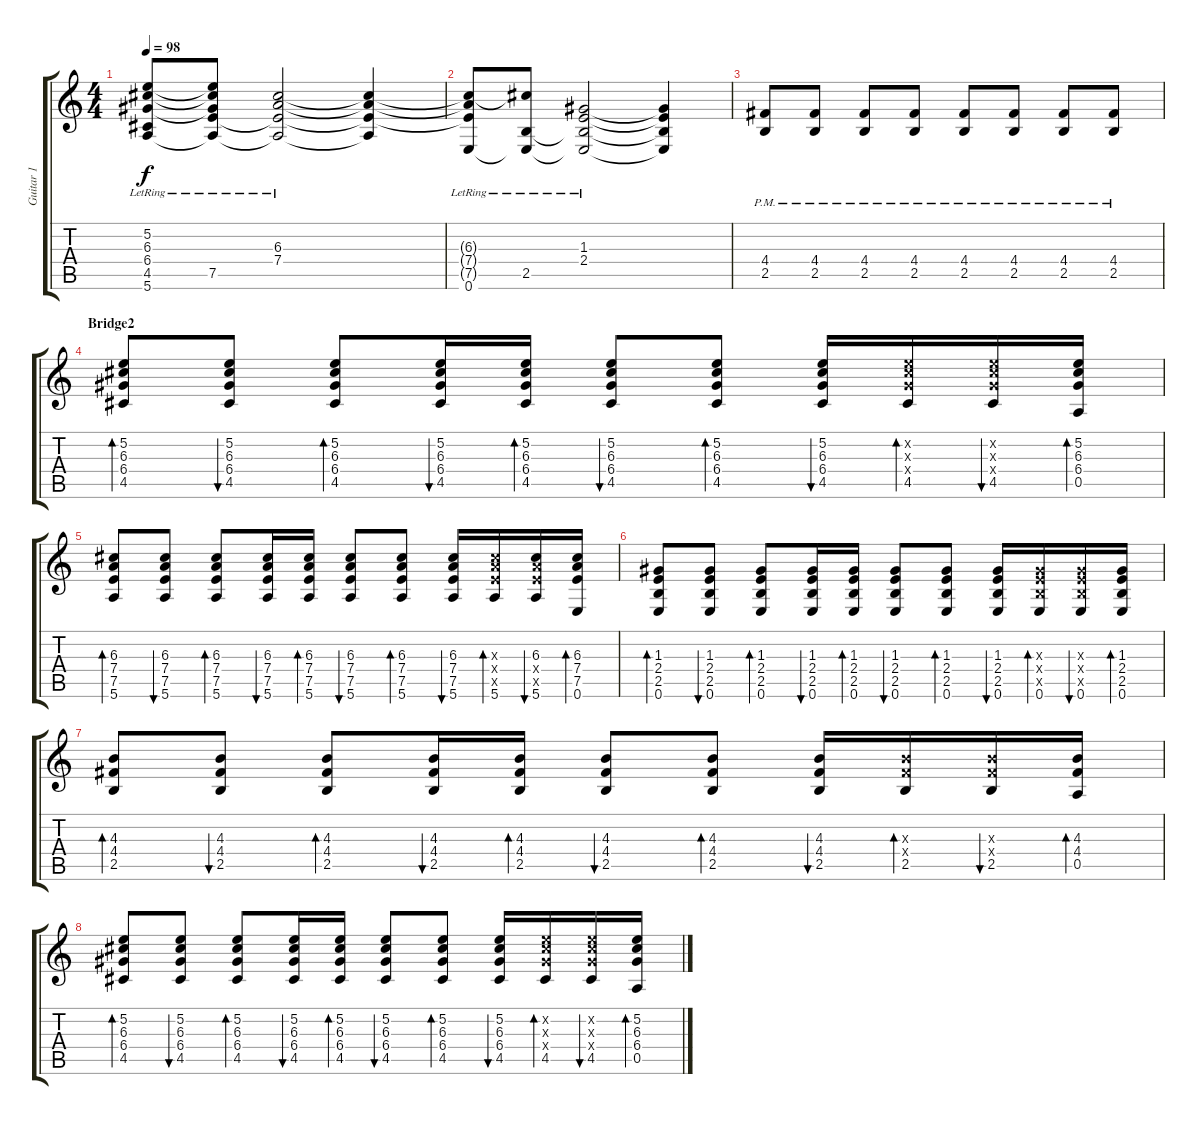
\track ("Guitar 1" "Guitar 1") {instrument acousticguitarnylon}
\staff {score tabs}
\tuning (E4 B3 G3 D3 A2 E2) {hide}
\ts (4 4)
\tempo 98
\clef g2
\ks c
(5.2{t} 6.3{t} 6.4{t} 4.5{t} 5.6{lr}).8{dy f} (5.2{t} 6.3{t} 6.4{t} 7.5{lr} 5.6{t}).8 (6.3{lr} 7.4{lr} 7.5{t} 5.6{t}).2 (6.3{t} 7.4{t} 7.5{t} 5.6{t}).4 |
(6.3{t} 7.4{t} 7.5{t} 0.6{lr}).8 (6.3{t} 2.5{lr} 0.6{t}).8 (1.3{lr} 2.4{lr} 2.5{t} 0.6{t}).2 (1.3{t} 2.4{t} 2.5{t} 0.6{t}).4 |
(4.4 2.5{pm}).8 (4.4 2.5{pm}).8 (4.4 2.5{pm}).8 (4.4 2.5{pm}).8 (4.4 2.5{pm}).8 (4.4 2.5{pm}).8 (4.4 2.5{pm}).8 (4.4 2.5{pm}).8 |
\section ("" "Bridge2")
(5.2 6.3 6.4 4.5).8{bd 60 volume 15} (5.2 6.3 6.4 4.5).8{bu 60} (5.2 6.3 6.4 4.5).8{bd 60} (5.2 6.3 6.4 4.5).16{bu 60} (5.2 6.3 6.4 4.5).16{bd 60} (5.2 6.3 6.4 4.5).8{bu 60} (5.2 6.3 6.4 4.5).8{bd 60} (5.2 6.3 6.4 4.5).16{bu 60} (5.2{x} 6.3{x} 6.4{x} 4.5).16{bd 60} (5.2{x} 6.3{x} 6.4{x} 4.5).16{bu 60} (5.2 6.3 6.4 0.5).16{bd 60} |
(6.3 7.4 7.5 5.6).8{bd 60} (6.3 7.4 7.5 5.6).8{bu 60} (6.3 7.4 7.5 5.6).8{bd 60} (6.3 7.4 7.5 5.6).16{bu 60} (6.3 7.4 7.5 5.6).16{bd 60} (6.3 7.4 7.5 5.6).8{bu 60} (6.3 7.4 7.5 5.6).8{bd 60} (6.3 7.4 7.5 5.6).16{bu 60} (6.3{x} 7.4{x} 7.5{x} 5.6).16{bd 60} (6.3 7.4{x} 7.5{x} 5.6).16{bu 60} (6.3 7.4 7.5 0.6).16{bd 60} |
(1.3 2.4 2.5 0.6).8{bd 60} (1.3 2.4 2.5 0.6).8{bu 60} (1.3 2.4 2.5 0.6).8{bd 60} (1.3 2.4 2.5 0.6).16{bu 60} (1.3 2.4 2.5 0.6).16{bd 60} (1.3 2.4 2.5 0.6).8{bu 60} (1.3 2.4 2.5 0.6).8{bd 60} (1.3 2.4 2.5 0.6).16{bu 60} (1.3{x} 2.4{x} 2.5{x} 0.6).16{bd 60} (1.3{x} 2.4{x} 2.5{x} 0.6).16{bu 60} (1.3 2.4 2.5 0.6).16{bd 60} |
(4.3 4.4 2.5).8{bd 60} (4.3 4.4 2.5).8{bu 60} (4.3 4.4 2.5).8{bd 60} (4.3 4.4 2.5).16{bu 60} (4.3 4.4 2.5).16{bd 60} (4.3 4.4 2.5).8{bu 60} (4.3 4.4 2.5).8{bd 60} (4.3 4.4 2.5).16{bu 60} (4.3{x} 4.4{x} 2.5).16{bd 60} (4.3{x} 4.4{x} 2.5).16{bu 60} (4.3 4.4 0.5).16{bd 60} |
(5.2 6.3 6.4 4.5).8{bd 60} (5.2 6.3 6.4 4.5).8{bu 60} (5.2 6.3 6.4 4.5).8{bd 60} (5.2 6.3 6.4 4.5).16{bu 60} (5.2 6.3 6.4 4.5).16{bd 60} (5.2 6.3 6.4 4.5).8{bu 60} (5.2 6.3 6.4 4.5).8{bd 60} (5.2 6.3 6.4 4.5).16{bu 60} (5.2{x} 6.3{x} 6.4{x} 4.5).16{bd 60} (5.2{x} 6.3{x} 6.4{x} 4.5).16{bu 60} (5.2 6.3 6.4 0.5).16{bd 60}
